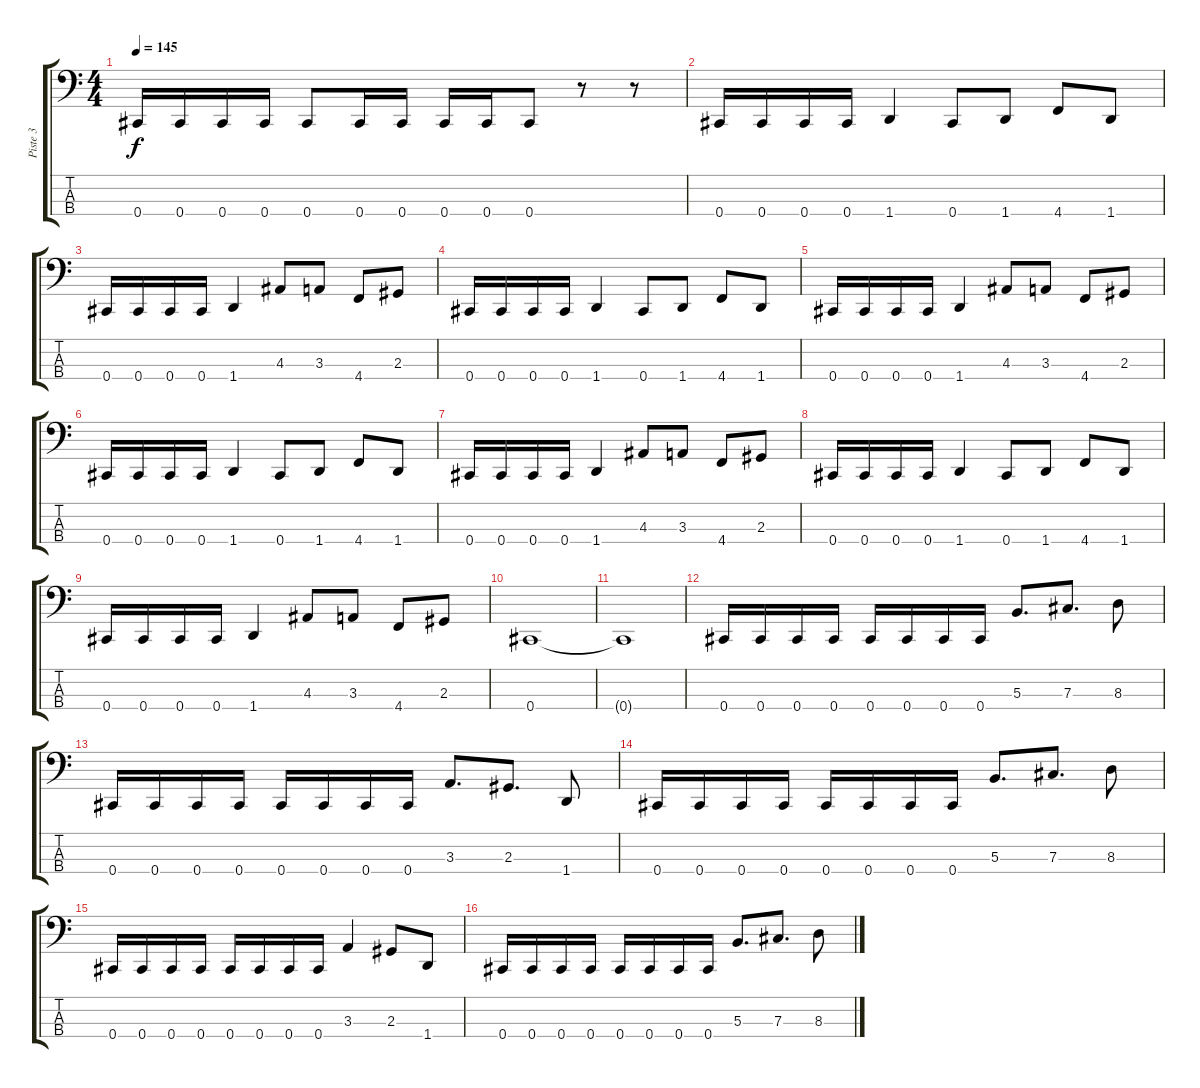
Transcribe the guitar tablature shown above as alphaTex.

\track ("Piste 3" "Piste 3") {instrument electricbasspick}
\staff {score tabs}
\tuning (E2 B1 Gb1 Db1) {hide}
\ts (4 4)
\tempo 145
\clef f4
\ks c
0.4.16{dy f} 0.4.16 0.4.16 0.4.16 0.4.8 0.4.16 0.4.16 0.4.16 0.4.16 0.4.8 r.8 r.8 |
0.4.16 0.4.16 0.4.16 0.4.16 1.4.4 0.4.8 1.4.8 4.4.8 1.4.8 |
0.4.16 0.4.16 0.4.16 0.4.16 1.4.4 4.3.8 3.3.8 4.4.8 2.3.8 |
0.4.16 0.4.16 0.4.16 0.4.16 1.4.4 0.4.8 1.4.8 4.4.8 1.4.8 |
0.4.16 0.4.16 0.4.16 0.4.16 1.4.4 4.3.8 3.3.8 4.4.8 2.3.8 |
0.4.16 0.4.16 0.4.16 0.4.16 1.4.4 0.4.8 1.4.8 4.4.8 1.4.8 |
0.4.16 0.4.16 0.4.16 0.4.16 1.4.4 4.3.8 3.3.8 4.4.8 2.3.8 |
0.4.16 0.4.16 0.4.16 0.4.16 1.4.4 0.4.8 1.4.8 4.4.8 1.4.8 |
0.4.16 0.4.16 0.4.16 0.4.16 1.4.4 4.3.8 3.3.8 4.4.8 2.3.8 |
0.4.1 |
0.4{t}.1 |
0.4.16 0.4.16 0.4.16 0.4.16 0.4.16 0.4.16 0.4.16 0.4.16 5.3.8{d} 7.3.8{d} 8.3.8 |
0.4.16 0.4.16 0.4.16 0.4.16 0.4.16 0.4.16 0.4.16 0.4.16 3.3.8{d} 2.3.8{d} 1.4.8 |
0.4.16 0.4.16 0.4.16 0.4.16 0.4.16 0.4.16 0.4.16 0.4.16 5.3.8{d} 7.3.8{d} 8.3.8 |
0.4.16 0.4.16 0.4.16 0.4.16 0.4.16 0.4.16 0.4.16 0.4.16 3.3.4 2.3.8 1.4.8 |
0.4.16 0.4.16 0.4.16 0.4.16 0.4.16 0.4.16 0.4.16 0.4.16 5.3.8{d} 7.3.8{d} 8.3.8
